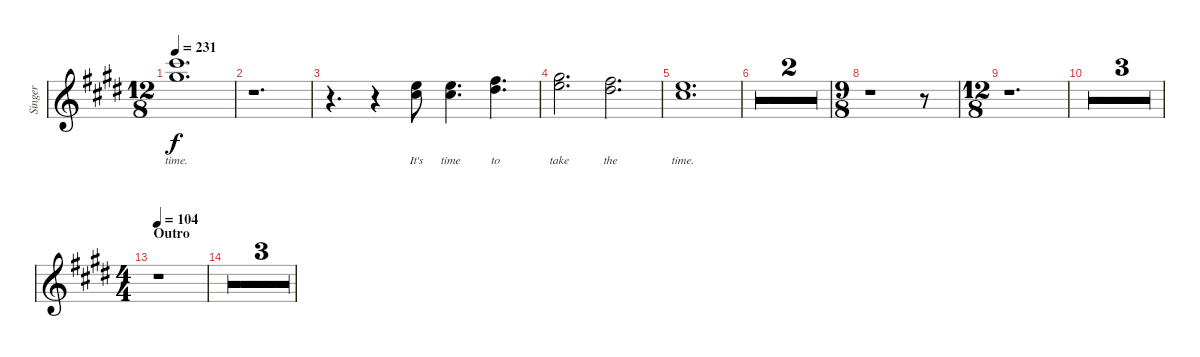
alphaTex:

\defaultSystemsLayout 4
\bracketExtendMode groupsimilarinstruments
\otherSystemsTrackNameOrientation horizontal
\track ("Bg Vocals" "Singer") {multiBarRest instrument voiceoohs}
\staff {score}
\tuning (E4 B3 G3 D3 A2 E2)
\ts (12 8)
\tempo 231
\clef g2
\ks c#minor
(21.1{acc #} 21.2{acc #}).1{d lyrics (0 "time.") lyrics (1 "") lyrics (2 "") lyrics (3 "") lyrics (4 "") dy f} |
r.1{d} |
r.4{d} r.4 (17.2{acc forcenatural} 18.3{acc #}).8{lyrics (0 "It's") lyrics (1 "") lyrics (2 "") lyrics (3 "") lyrics (4 "")} (18.3{acc #} 17.2{acc forcenatural}).4{d lyrics (0 "time") lyrics (1 "") lyrics (2 "") lyrics (3 "") lyrics (4 "")} (20.3{acc #} 19.2{acc #}).4{d lyrics (0 "to") lyrics (1 "") lyrics (2 "") lyrics (3 "") lyrics (4 "")} |
(17.2{acc forcenatural} 16.1{acc #}).2{d lyrics (0 "take") lyrics (1 "") lyrics (2 "") lyrics (3 "") lyrics (4 "")} (20.3{acc #} 19.2{acc #}).2{d lyrics (0 "the") lyrics (1 "") lyrics (2 "") lyrics (3 "") lyrics (4 "")} |
(18.3{acc #} 17.2{acc forcenatural}).1{d lyrics (0 "time.") lyrics (1 "") lyrics (2 "") lyrics (3 "") lyrics (4 "")} |
r.1{d} |
r.1{d} |
\ts (9 8)
r.1 r.8 |
\ts (12 8)
r.1{d} |
r.1{d} |
r.1{d} |
\tempo 231
r.1{d} |
\ts (4 4)
\section ("" "Outro")
\tempo 104
r.1 |
r.1 |
r.1 |
r.1
